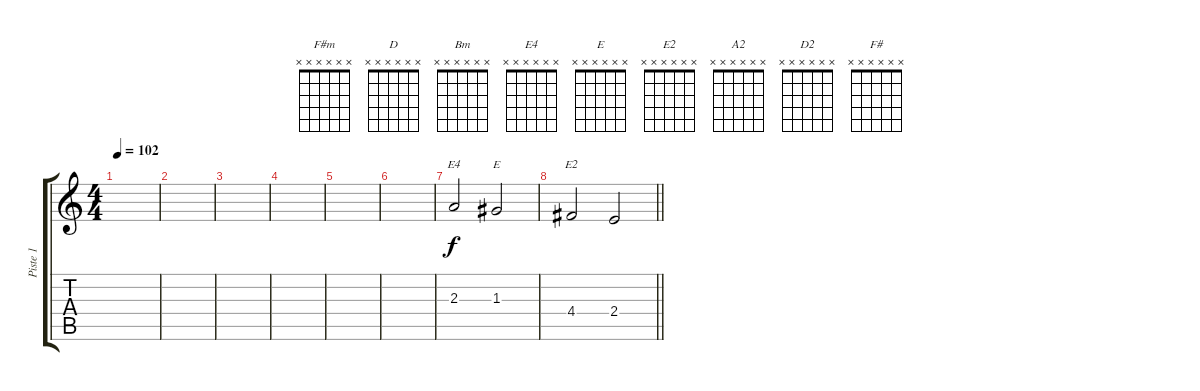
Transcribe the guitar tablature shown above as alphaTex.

\track ("Piste 1" "Piste 1") {instrument acousticguitarsteel}
\staff {score tabs}
\tuning (E4 B3 G3 D3 A2 E2) {hide}
\chord ("F#m" x x x x x x)
\chord ("D" x x x x x x)
\chord ("Bm" x x x x x x)
\chord ("E4" x x x x x x)
\chord ("E" x x x x x x)
\chord ("E2" x x x x x x)
\chord ("A2" x x x x x x)
\chord ("D2" x x x x x x)
\chord ("F#" x x x x x x)
\ts (4 4)
\tempo 102
\clef g2
\ks c
|
|
|
|
|
|
2.3.2{ch "E4"} 1.3.2{ch "E"} |
\barLineRight lightlight
4.4.2{ch "E2"} 2.4.2
